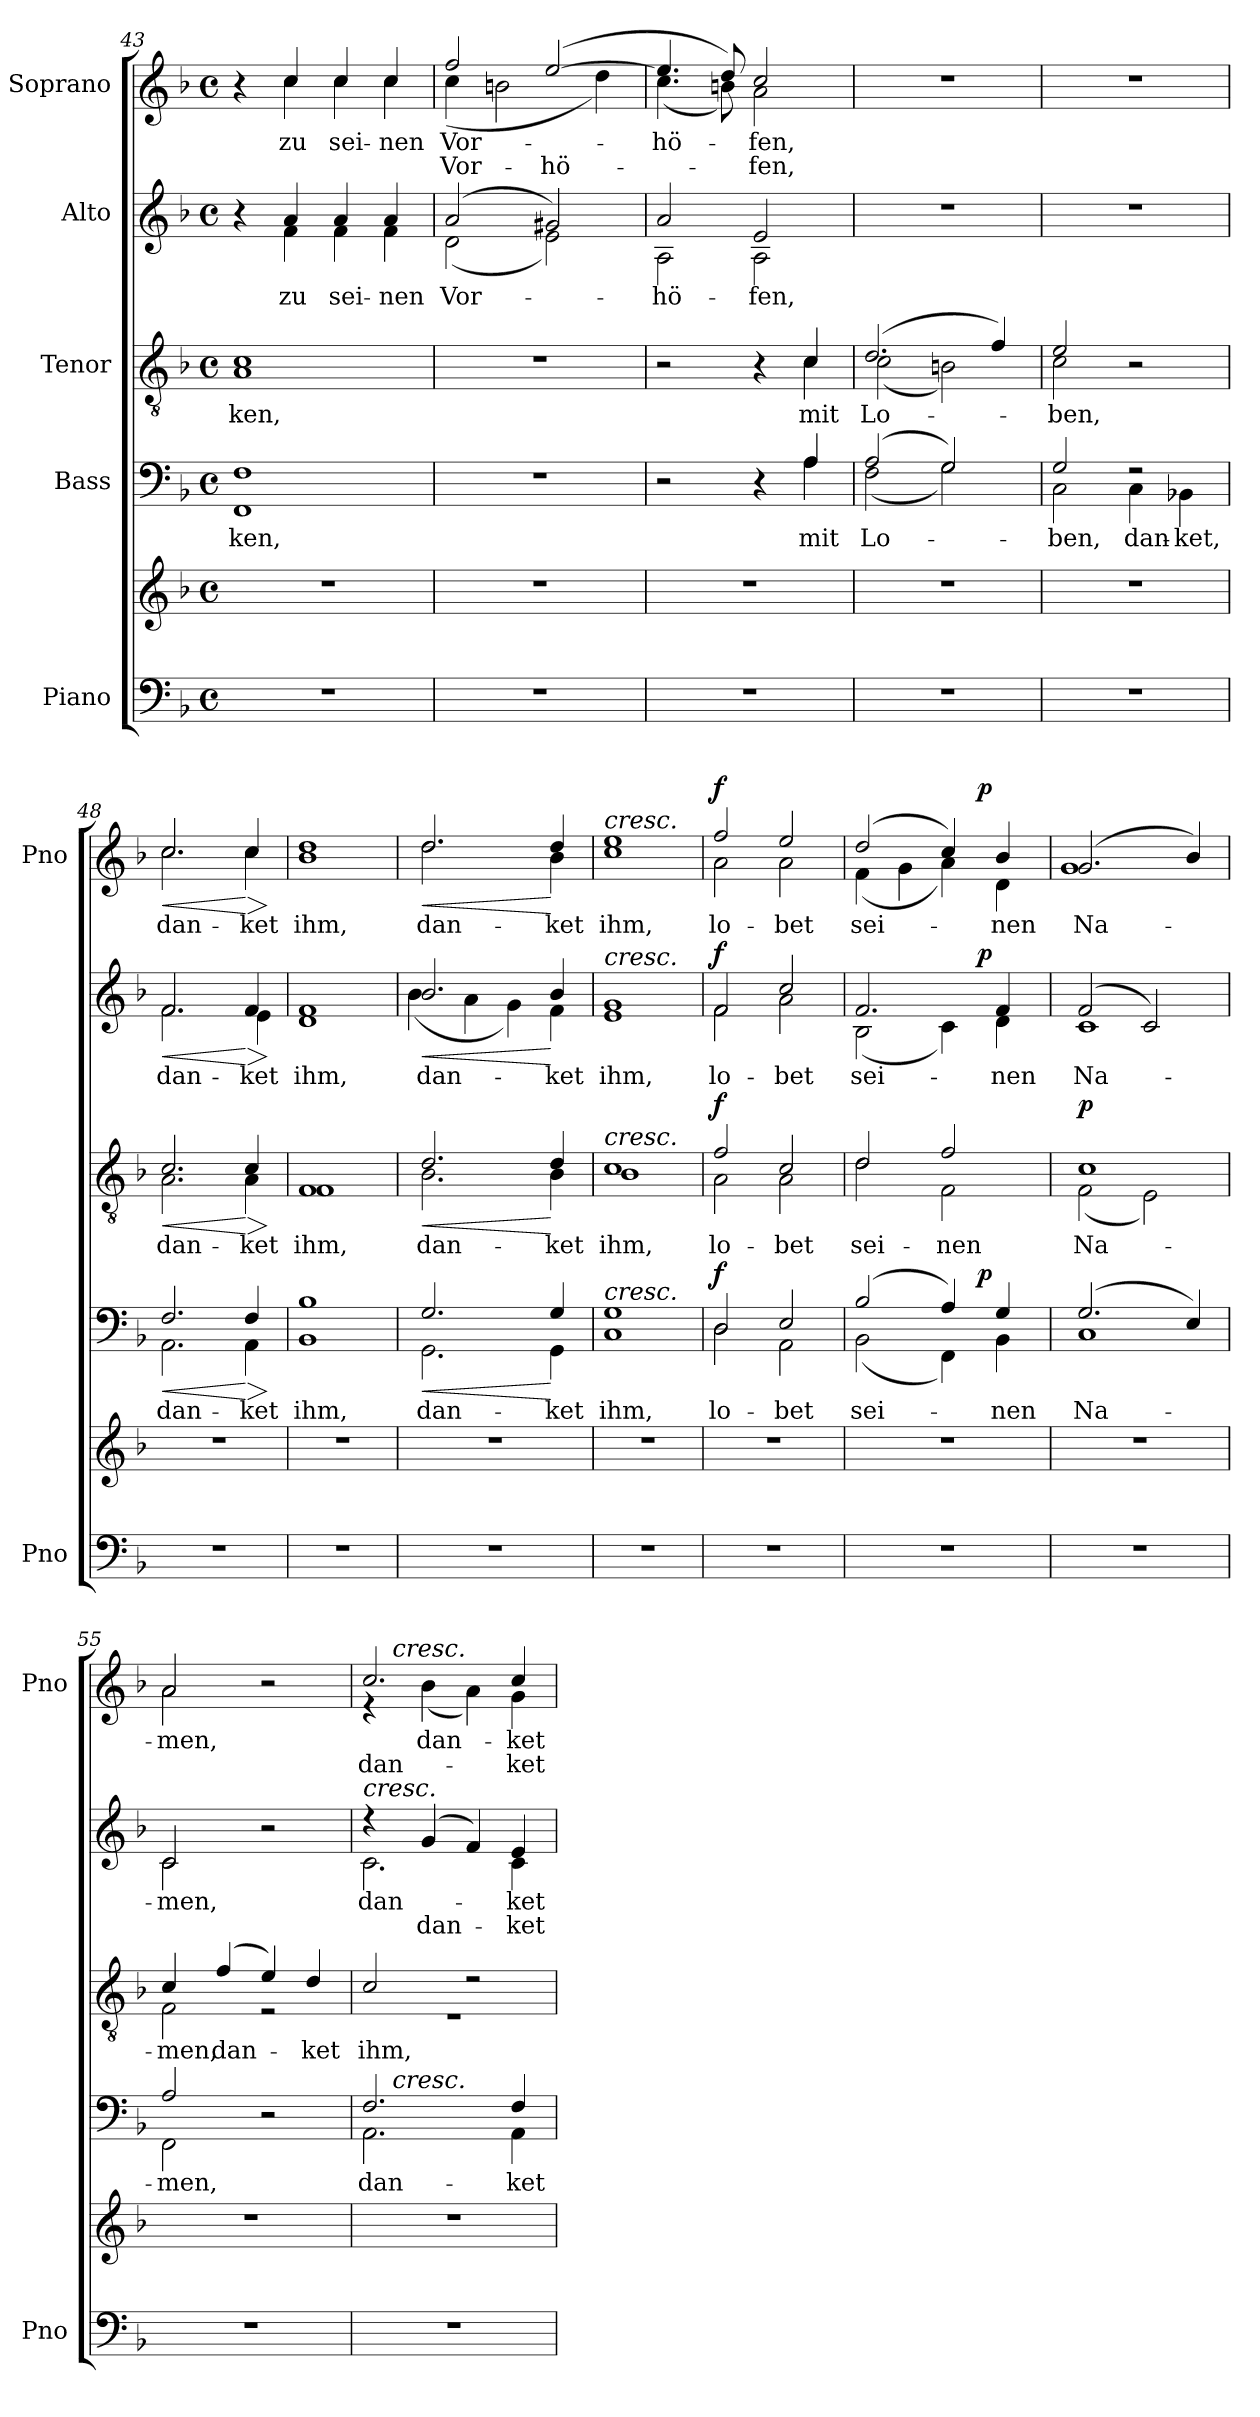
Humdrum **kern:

**kern	**kern	**kern	**text	**dynam	**kern	**text	**dynam	**kern	**text	**text	**dynam	**kern	**text	**text	**dynam
*part5	*part5	*part4	*part4	*part4	*part3	*part3	*part3	*part2	*part2	*part2	*part2	*part1	*part1	*part1	*part1
*staff6	*staff5	*staff4	*staff4	*staff4	*staff3	*staff3	*staff3	*staff2	*staff2	*staff2	*staff2	*staff1	*staff1	*staff1	*staff1
*I"Piano	*	*I"Bass	*	*	*I"Tenor	*	*	*I"Alto	*	*	*	*I"Soprano	*	*	*
*I'Pno	*	*	*	*	*	*	*	*	*	*	*	*I'Pno	*	*	*
!!LO:LB:g=z
*clefF4	*clefG2	*clefF4	*	*	*clefGv2	*	*	*clefG2	*	*	*	*clefG2	*	*	*
*k[b-]	*k[b-]	*k[b-]	*	*	*k[b-]	*	*	*k[b-]	*	*	*	*k[b-]	*	*	*
*F:	*F:	*F:	*	*	*F:	*	*	*F:	*	*	*	*F:	*	*	*
*M4/4	*M4/4	*M4/4	*	*	*M4/4	*	*	*M4/4	*	*	*	*M4/4	*	*	*
*met(c)	*met(c)	*met(c)	*	*	*met(c)	*	*	*met(c)	*	*	*	*met(c)	*	*	*
=43	=43	=43	=43	=43	=43	=43	=43	=43	=43	=43	=43	=43	=43	=43	=43
*	*	*^	*	*	*^	*	*	*^	*	*	*	*^	*	*	*
1r	1r	1F	1FF	-ken,	.	1c	1A	-ken,	.	4r	4ryy	.	.	.	4r	4ryy	.	.	.
.	.	.	.	.	.	.	.	.	.	4a/	4f\	zu	.	.	4cc/	4cc\	zu	.	.
.	.	.	.	.	.	.	.	.	.	4a/	4f\	sei-	.	.	4cc/	4cc\	sei-	.	.
.	.	.	.	.	.	.	.	.	.	4a/	4f\	-nen	.	.	4cc/	4cc\	-nen	.	.
*	*	*v	*v	*	*	*	*	*	*	*	*	*	*	*	*	*	*	*	*
*	*	*	*	*	*v	*v	*	*	*	*	*	*	*	*	*	*	*	*
=44	=44	=44	=44	=44	=44	=44	=44	=44	=44	=44	=44	=44	=44	=44	=44	=44	=44
1r	1r	1r	.	.	1r	.	.	(2a/	(2d\	Vor-	.	.	2ff/	(4cc\	Vor-	Vor-	.
.	.	.	.	.	.	.	.	.	.	.	.	.	.	2bn\	.	.	.
.	.	.	.	.	.	.	.	2g#X/)	2e\)	.	.	.	([>2ee/	.	.	-hö-	.
.	.	.	.	.	.	.	.	.	.	.	.	.	.	4dd\)	.	.	.
=45	=45	=45	=45	=45	=45	=45	=45	=45	=45	=45	=45	=45	=45	=45	=45	=45	=45
*	*	*^	*	*	*^	*	*	*	*	*	*	*	*	*	*	*	*
1r	1r	2r	2ryy	.	.	2r	2ryy	.	.	2a/	2A\	-hö-	.	.	4.ee/]	(4.cc\	-hö-	.	.
.	.	.	.	.	.	.	.	.	.	.	.	.	.	.	8dd/)	8bn\)	.	.	.
.	.	4r	4ryy	.	.	4r	4ryy	.	.	2e/	2A\	-fen,	.	.	2cc/	2a\	-fen,	-fen,	.
.	.	4A/	4A\	mit	.	4c/	4c\	mit	.	.	.	.	.	.	.	.	.	.	.
*	*	*	*	*	*	*	*	*	*	*v	*v	*	*	*	*	*	*	*	*
*	*	*	*	*	*	*	*	*	*	*	*	*	*	*v	*v	*	*	*
=46	=46	=46	=46	=46	=46	=46	=46	=46	=46	=46	=46	=46	=46	=46	=46	=46	=46
1r	1r	(2A/	(2F\	Lo-	.	(2.d/	(2c\	Lo-	.	1r	.	.	.	1r	.	.	.
.	.	2G/)	2G\)	.	.	.	2Bn\)	.	.	.	.	.	.	.	.	.	.
.	.	.	.	.	.	4f/)	.	.	.	.	.	.	.	.	.	.	.
=47	=47	=47	=47	=47	=47	=47	=47	=47	=47	=47	=47	=47	=47	=47	=47	=47	=47
1r	1r	2G/	2C\	-ben,	.	2e/	2c\	-ben,	.	1r	.	.	.	1r	.	.	.
.	.	2rF	4C\	dan-	.	2r	2ryy	.	.	.	.	.	.	.	.	.	.
.	.	.	4BB-X\	-ket,	.	.	.	.	.	.	.	.	.	.	.	.	.
=48	=48	=48	=48	=48	=48	=48	=48	=48	=48	=48	=48	=48	=48	=48	=48	=48	=48
!	!	!	!	!	!LO:HP:b	!	!	!	!LO:HP:b	!	!	!	!LO:HP:b	!	!	!	!LO:HP:b
*	*	*	*	*	*	*	*	*	*	*^	*	*	*	*^	*	*	*
1r	1r	2.F/	2.AA\	dan-	<	2.c/	2.A\	dan-	<	2.f/	2.f\	dan-	.	<	2.cc/	2.cc\	dan-	.	<
!	!	!	!	!	!LO:HP:n=1:b	!	!	!	!LO:HP:n=1:b	!	!	!	!	!LO:HP:n=1:b	!	!	!	!	!LO:HP:n=1:b
.	.	4F/	4AA\	-ket	[ >	4c/	4A\	-ket	[ >	4f/	4e\	-ket	.	[ >	4cc/	4cc\	-ket	.	[ >
*	*	*v	*v	*	*	*	*	*	*	*v	*v	*	*	*	*v	*v	*	*	*
*	*	*	*	*	*v	*v	*	*	*	*	*	*	*	*	*	*
.	.	.	.	]	.	.	]	.	.	.	]	.	.	.	]
=49	=49	=49	=49	=49	=49	=49	=49	=49	=49	=49	=49	=49	=49	=49	=49
*	*	*^	*	*	*^	*	*	*^	*	*	*	*^	*	*	*
1r	1r	1B-	1BB-	ihm,	.	1F	1F	ihm,	.	1f	1d	ihm,	.	.	1dd	1b-	ihm,	.	.
!!LO:PB:g=z	!!
=50	=50	=50	=50	=50	=50	=50	=50	=50	=50	=50	=50	=50	=50	=50	=50	=50	=50	=50	=50
!	!	!	!	!	!LO:HP:b	!	!	!	!	!	!	!	!	!	!	!	!	!	!
!	!	!	!	!	!LO:HP:n=1:b	!	!	!	!LO:HP:b	!	!	!	!	!	!	!	!	!	!
!	!	!	!	!	!	!	!	!	!LO:HP:n=1:b	!	!	!	!	!LO:HP:b	!	!	!	!	!
!	!	!	!	!	!	!	!	!	!	!	!	!	!	!LO:HP:n=1:b	!	!	!	!	!LO:HP:b
!	!	!	!	!	!	!	!	!	!	!	!	!	!	!	!	!	!	!	!LO:HP:n=1:b
1r	1r	2.G/	2.GG\	dan-	< >	2.d/	2.B-\	dan-	< >	2.b-/	(4b-\	dan-	.	< >	2.dd/	2.dd\	dan-	.	< >
.	.	.	.	.	.	.	.	.	.	.	4a\	.	.	.	.	.	.	.	.
.	.	.	.	.	.	.	.	.	.	.	4g\)	.	.	.	.	.	.	.	.
.	.	4G/	4GG\	-ket	[	4d/	4B-\	-ket	[	4b-/	4f\	-ket	.	[	4dd/	4b-\	-ket	.	[
*	*	*v	*v	*	*	*	*	*	*	*v	*v	*	*	*	*v	*v	*	*	*
*	*	*	*	*	*v	*v	*	*	*	*	*	*	*	*	*	*
.	.	.	.	]	.	.	]	.	.	.	]	.	.	.	]
=51	=51	=51	=51	=51	=51	=51	=51	=51	=51	=51	=51	=51	=51	=51	=51
*	*	*^	*	*	*^	*	*	*^	*	*	*	*^	*	*	*
!	!	!	!	!	!	!	!	!	!	!	!	!	!	!	!LO:TX:a:i:t=cresc.	!	!	!	!
!	!	!	!	!	!	!	!	!	!	!LO:TX:a:i:t=cresc.	!	!	!	!	!	!	!	!	!
!	!	!	!	!	!	!LO:TX:a:i:t=cresc.	!	!	!	!	!	!	!	!	!	!	!	!	!
!	!	!LO:TX:a:i:t=cresc.	!	!	!	!	!	!	!	!	!	!	!	!	!	!	!	!	!
1r	1r	1G	1C	ihm,	.	1c	1B-	ihm,	.	1g	1e	ihm,	.	.	1ee	1cc	ihm,	.	.
=52	=52	=52	=52	=52	=52	=52	=52	=52	=52	=52	=52	=52	=52	=52	=52	=52	=52	=52	=52
!	!	!	!	!	!LO:DY:a	!	!	!	!LO:DY:a	!	!	!	!	!LO:DY:a	!	!	!	!	!LO:DY:a
1r	1r	2D/	2D\	lo-	f	2f/	2A\	lo-	f	2f/	2f\	lo-	.	f	2ff/	2a\	lo-	.	f
.	.	2E/	2AA\	-bet	.	2c/	2A\	-bet	.	2cc/	2a\	-bet	.	.	2ee/	2a\	-bet	.	.
=53	=53	=53	=53	=53	=53	=53	=53	=53	=53	=53	=53	=53	=53	=53	=53	=53	=53	=53	=53
*	*	*	*^	*	*	*	*	*	*	*	*^	*	*	*	*	*^	*	*	*
1r	1r	(2B-/	(2BB-\	2ryy	sei-	.	2d/	2d\	sei-	.	2.f/	(2B-\	2ryy	sei-	.	.	(2dd/	(4f\	2ryy	sei-	.	.
.	.	.	.	.	.	.	.	.	.	.	.	.	.	.	.	.	.	4g\	.	.	.	.
.	.	4A/)	4FF\)	8.ryy	.	.	2f/	2F\	-nen	.	.	4c\)	8.ryy	.	.	.	4cc/)	4a\)	8.ryy	.	.	.
!	!	!	!	!	!	!LO:DY:a	!	!	!	!	!	!	!	!	!	!LO:DY:a	!	!	!	!	!	!LO:DY:a
.	.	.	.	4ryy	.	p	.	.	.	.	.	.	4ryy	.	.	p	.	.	4ryy	.	.	p
.	.	4G/	4BB-\	.	-nen	.	.	.	.	.	4f/	4d\	.	-nen	.	.	4b-/	4d\	.	-nen	.	.
.	.	.	.	16ryy	.	.	.	.	.	.	.	.	16ryy	.	.	.	.	.	16ryy	.	.	.
=54	=54	=54	=54	=54	=54	=54	=54	=54	=54	=54	=54	=54	=54	=54	=54	=54	=54	=54	=54	=54	=54	=54
!	!	!	!	!	!	!	!	!	!	!LO:DY:a	!	!	!	!	!	!	!	!	!	!	!	!
*	*	*	*	*	*	*	*	*	*	*	*	*v	*v	*	*	*	*	*	*	*	*	*
*	*	*	*v	*v	*	*	*	*	*	*	*	*	*	*	*	*	*v	*v	*	*	*
1r	1r	(2.G/	1C	Na-	.	1c	(2F\	Na-	p	(2f/	1c	Na-	.	.	(2.g/	1g	Na-	.	.
.	.	.	.	.	.	.	2E\)	.	.	2c/)	.	.	.	.	.	.	.	.	.
.	.	4E/)	.	.	.	.	.	.	.	.	.	.	.	.	4b-/)	.	.	.	.
=55	=55	=55	=55	=55	=55	=55	=55	=55	=55	=55	=55	=55	=55	=55	=55	=55	=55	=55	=55
1r	1r	2A/	2FF\	-men,	.	4c/	2F\	-men,	.	2c/	2c\	-men,	.	.	2a/	2a\	-men,	.	.
.	.	.	.	.	.	(4f/	.	dan-	.	.	.	.	.	.	.	.	.	.	.
.	.	2r	2ryy	.	.	4e/)	2rE	.	.	2r	2ryy	.	.	.	2r	2ryy	.	.	.
.	.	.	.	.	.	4d/	.	-ket	.	.	.	.	.	.	.	.	.	.	.
=56	=56	=56	=56	=56	=56	=56	=56	=56	=56	=56	=56	=56	=56	=56	=56	=56	=56	=56	=56
!	!	!	!	!	!	!	!	!	!	!LO:TX:a:i:t=cresc.	!	!	!	!	!	!	!	!	!
*	*	*	*^	*	*	*	*	*	*	*	*	*	*	*	*	*^	*	*	*
1r	1r	2.F/	2.AA\	8ryy	dan-	.	2c/	1rE	ihm,	.	4r	2.c\	dan-	.	.	2.cc/	4re	8ryy	.	dan-	.
!	!	!	!	!	!	!	!	!	!	!	!	!	!	!	!	!	!	!LO:TX:a:i:t=cresc.	!	!	!
!	!	!	!	!LO:TX:a:i:t=cresc.	!	!	!	!	!	!	!	!	!	!	!	!	!	!	!	!	!
.	.	.	.	2..ryy	.	.	.	.	.	.	.	.	.	.	.	.	.	2..ryy	.	.	.
.	.	.	.	.	.	.	.	.	.	.	(4g/	.	.	dan-	.	.	(4b-\	.	dan-	.	.
.	.	.	.	.	.	.	2rd	.	.	.	4f/)	.	.	.	.	.	4a\)	.	.	.	.
.	.	4F/	4AA\	.	-ket	.	.	.	.	.	4e/	4c\	-ket	-ket	.	4cc/	4g\	.	-ket	-ket	.
*	*	*v	*v	*v	*	*	*	*	*	*	*v	*v	*	*	*	*v	*v	*v	*	*	*
*	*	*	*	*	*v	*v	*	*	*	*	*	*	*	*	*	*
=	=	=	=	=	=	=	=	=	=	=	=	=	=	=	=
*-	*-	*-	*-	*-	*-	*-	*-	*-	*-	*-	*-	*-	*-	*-	*-
